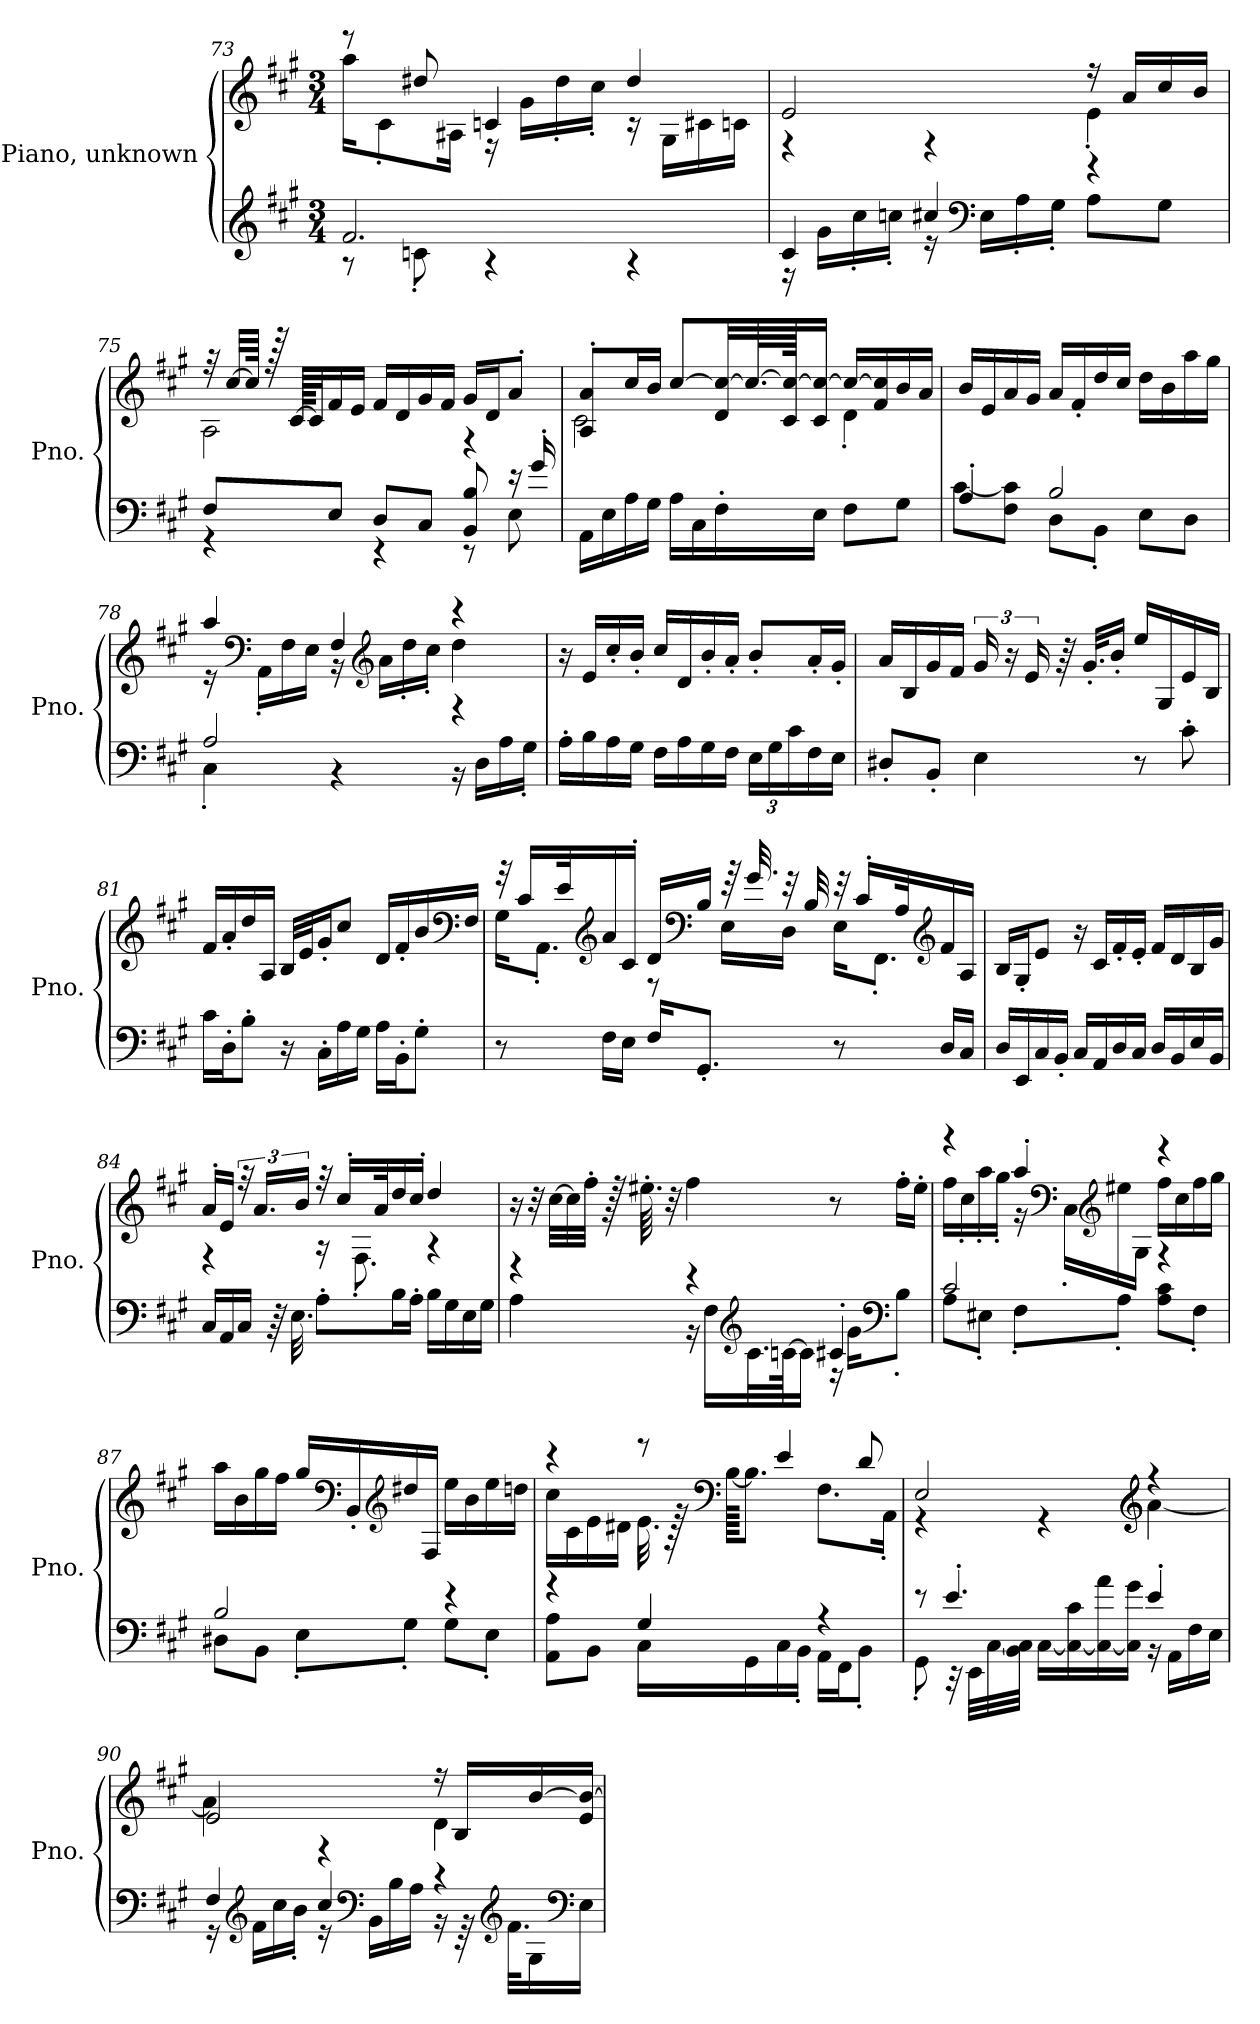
**kern	**kern
*part1	*part1
*staff2	*staff1
*I"Piano, unknown	*
*I'Pno.	*
!!LO:PB:g=z
*clefG2	*clefG2
*k[f#c#g#]	*k[f#c#g#]
*M3/4	*M3/4
=73	=73
*^	*^
2.f#/	8r	8r	16aa\KL
.	.	.	8c#'\
.	8cn'\	8dd#X/	.
.	.	.	16A#X\Jk
.	4r	4cn/	16r
.	.	.	16g#\LL
.	.	.	16dd#'\
.	.	.	16cc#'\JJ
.	4r	4dd#/	16r
.	.	.	16G#\LL
.	.	.	16c#X\
.	.	.	16cn\JJ
=74	=74	=74	=74
4c#/	16r	2e/	4r
.	16g#\LL	.	.
.	16cc#'\	.	.
.	16ccn'\JJ	.	.
4cc#X/	16r	.	4r
*clefF4	*	*	*
.	16E\LL	.	.
.	16A'\	.	.
.	16G#'\JJ	.	.
4r	8A\L	16r	4e'\
.	.	16a/LL	.
.	8G#\J	16cc#/	.
.	.	16b/JJ	.
!!LO:LB:g=z	!!
=75	=75	=75	=75
8F#/L	4r	32r	2A\
.	.	[32cc#/LLL	.
.	.	64cc#/JJJk]	.
.	.	128r	.
.	.	[128c#/KKLLL	.
.	.	32c#/J]	.
8E/J	.	16f#/	.
.	.	16e/JJ	.
8D/L	4r	16f#/LL	.
.	.	16d/	.
8C#/J	.	16g#/	.
.	.	16f#/JJ	.
8BB/ 8B/	8r	16g#/LL	4r
.	.	16d/J	.
16r	8E\	8a'/J	.
16g#'/	.	.	.
*v	*v	*	*
=76	=76	=76
16AA\LL	8A/' 8a/'L	2c#\
16E\	.	.
16A\	16cc#/L	.
16G#\JJ	16b/JJ	.
16A\LL	[8cc#/L	.
16C#\	.	.
16F#'\	32d/ 32cc#/_LL	.
.	64.cc#/L_	.
.	128c#/ 128cc#/_JJK	.
16E\JJ	16c#/ 16cc#/_JJ	.
8F#\L	16cc#/LL_	4d'\
.	16f#/ 16cc#/]	.
8G#\J	16b/	.
.	16a/JJ	.
*	*v	*v
!!LO:LB:g=z
=77	=77
*^	*
4A'/	[8c#\L	16b/LL
.	.	16e/
.	8F#\ 8c#\]J	16a/
.	.	16g#/JJ
2B/	8D\L	16a/LL
.	.	16f#'/
.	8BB'\J	16dd/
.	.	16cc#/JJ
.	8E\L	16dd\LL
.	.	16b\
.	8D\J	16aa\
.	.	16gg#\JJ
=78	=78	=78
*	*	*^
2A/	4C#'\	4aa/	16r
*	*	*clefF4	*
.	.	.	16AA'\LL
.	.	.	16F#\
.	.	.	16E\JJ
.	4r	4F#/	16r
*	*	*clefG2	*
.	.	.	16a\LL
.	.	.	16dd'\
.	.	.	16cc#'\JJ
4r	16r	4r	4dd\
.	16D\LL	.	.
.	16A\	.	.
.	16G#'\JJ	.	.
*v	*v	*	*
*	*v	*v
=79	=79
16A'\LL	16r
16B\	16e/LL
16A\	16cc#'/
16G#\JJ	16b'/JJ
16F#\LL	16cc#/LL
16A\	16d/
16G#\	16b'/
16F#\JJ	16a'/JJ
*Xbrackettup	*
24E\LL	8b'/L
24G#\	.
24c#\	.
16F#\	16a'/L
16E\JJ	16g#'/JJ
!!LO:LB:g=z
=80	=80
8D#X'/L	16a/LL
.	16B/
8BB'/J	16g#/
.	16f#/JJ
4E\	24g#/
.	24r
.	24e/
.	64r
.	32.g#'/KLL
.	16b'/JJ
8r	16ee/LL
.	16G#/
8c#'\	16e/
.	16B/JJ
=81	=81
16c#\LL	16f#/LL
16D'\J	16a'/
8B'\J	16dd/
.	16A/JJ
16r	32B/LLL
.	32e/J
16C#'\LL	16g#'/J
16A\	8cc#/J
16G#\JJ	.
16A\LL	16d/LL
16BB'\J	16f#'/
8G#'\J	16b/
*	*clefF4
.	16F#/JJ
!!LO:LB:g=z
=82	=82
*	*^
8r	32r	16G#\KL
.	16c#/LL	.
.	.	8.AA'\J
.	32e/K	.
*	*clefG2	*
16F#\LL	16a/	.
16E\JJ	16c#'/JJ	.
16F#/KL	16d/LL	8r
*	*clefF4	*
8.GG#'/J	16B/JJ	.
.	64r	16E\LL
.	32.g#/	.
.	32r	16D\JJ
.	32B/	.
8r	32r	16E\KL
.	16c#'/LL	.
.	.	8.FF#'\J
.	32A/K	.
*	*clefG2	*
16D/LL	16f#/	.
16C#/JJ	16A/JJ	.
*	*v	*v
=83	=83
16D/LL	16B/LL
16EE/	16G#'/J
16C#/	8e/J
16BB'/JJ	.
16C#/LL	16r
16AA/	16c#/LL
16D/	16f#'/
16C#/JJ	16e'/JJ
16D/LL	16f#/LL
16BB/	16d/
16E/	16B/
16BB/JJ	16g#/JJ
!!LO:LB:g=z
=84	=84
*	*^
16C#/LL	16a'/LL	4r
16AA/	16e/JJ	.
16C#/JJ	48r	.
.	24.a/LL	.
64r	.	.
32.E\	.	.
.	24b/JJ	.
8A'\L	32r	16r
.	16cc#'/LL	.
.	.	8.F#'\
.	32a/K	.
16B\L	16dd/	.
16A'\JJ	16cc#'/JJ	.
16B\LL	4dd/	4r
16G#\	.	.
16E\	.	.
16G#\JJ	.	.
*	*v	*v
=85	=85
*^	*
4r	4A\	16r
.	.	32r
.	.	[32cc#\LLL
.	.	32cc#\]
.	.	32ff#'\JJJ
.	.	128r
.	.	64.ee#X'\
.	.	32r
4r	16r	4ff#\
.	16F#\LL	.
*clefG2	*	*
.	32.c#\L	.
.	[64cn\JK	.
.	16c\JJ]	.
4c#X'/	16r	8r
.	16g#\KL	.
*clefF4	*	*
.	8B'\J	16ff#'\LL
.	.	16ee#'\JJ
!!LO:PB:g=z
=86	=86	=86
*	*	*^
2c#/	8A\L	4r	16ff#\LL
.	.	.	16cc#'\
.	8E#X'\J	.	16aa'\
.	.	.	16gg#'\JJ
.	8F#'\L	4aa'/	16r
*	*	*clefF4	*
.	.	.	16C#'\LL
*	*	*clefG2	*
.	8A'\J	.	16ee#X\
.	.	.	16G#\JJ
4r	8A\ 8c#\L	4r	16ff#\LL
.	.	.	16cc#\
.	8F#'\J	.	16ff#\
.	.	.	16gg#\JJ
*	*	*v	*v
=87	=87	=87
2B/	8D#X\L	16aa\LL
.	.	16b\
.	8BB\J	16gg#\
.	.	16ff#\JJ
.	8E'\L	16gg#/LL
*	*	*clefF4
.	.	16BB'/
*	*	*clefG2
.	8G#'\J	16dd#X/
.	.	16F#/JJ
4r	8G#\L	16ee\LL
.	.	16b\
.	8E'\J	16ee\
.	.	16ddn\JJ
!!LO:LB:g=z
=88	=88	=88
*	*	*^
4r	8AA\ 8A\L	4r	16cc#\LL
.	.	.	16c#\
.	8BB\J	.	16e\
.	.	.	16d#X\JJ
4G#/	16C#\LL	8r	32.e\
.	.	.	128r
*	*	*clefF4	*
.	.	.	[128B\KKKKL
.	16GG#\	.	8.B\J]
.	16C#\	4e/	.
.	16BB'\JJ	.	.
4r	16AA\LL	.	8.F#\L
.	16FF#\J	.	.
.	8BB'\J	8d#/	.
.	.	.	16AA'\Jk
=89	=89	=89	=89
8r	8GG#'\	2E/	4r
4.e'/	32r	.	.
.	32EE\LLL	.	.
.	[32C#\	.	.
.	32BB\ 32C#\]JJJ	.	.
.	[16C#\LL	.	4r
.	16C#\_ 16c#\	.	.
.	16C#\_ 16a\	.	.
.	16C#\] 16g#\JJ	.	.
*	*	*clefG2	*
4e'/	16r	4r	[4a\
.	16AA\LL	.	.
.	16F#\	.	.
.	16E\JJ	.	.
!!LO:LB:g=z	!!
=90	=90	=90	=90
4F#/	16r	2e/	4a\]
*clefG2	*	*	*
.	16f#\LL	.	.
.	16cc#\	.	.
.	16b'\JJ	.	.
4cc#/	16r	.	4r
*clefF4	*	*	*
.	16BB\LL	.	.
.	16B\	.	.
.	16A\JJ	.	.
4r	16r	16r	4d\
.	64r	16B/LL	.
*clefG2	*	*	*
.	32.f#\KLL	.	.
.	16G#\	[16b/	.
*clefF4	*	*	*
.	16E\JJ	16e/ 16b/_JJ	.
*v	*v	*	*
*	*v	*v
=	=
*-	*-
